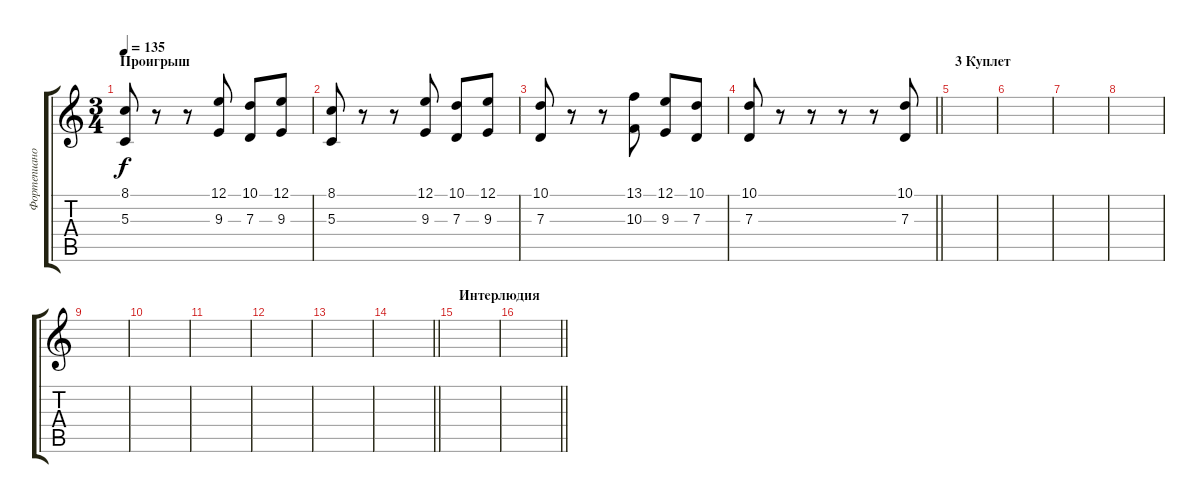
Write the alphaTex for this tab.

\track ("Фортепиано" "Фортепиано") {instrument electricgrandpiano}
\staff {score tabs}
\tuning (E4 B3 G3 D3 A2 E2) {hide}
\ts (3 4)
\section ("" "Проигрыш")
\tempo 135
\clef g2
\ks c
(8.1 5.3).8{dy f} r.8 r.8 (12.1 9.3).8 (10.1 7.3).8 (12.1 9.3).8 |
(8.1 5.3).8 r.8 r.8 (12.1 9.3).8 (10.1 7.3).8 (12.1 9.3).8 |
(10.1 7.3).8 r.8 r.8 (13.1 10.3).8 (12.1 9.3).8 (10.1 7.3).8 |
\barLineRight lightlight
(10.1 7.3).8 r.8 r.8 r.8 r.8 (10.1 7.3).8 |
\section ("" "3 Куплет")
|
|
|
|
|
|
|
|
|
\barLineRight lightlight
|
\section ("" "Интерлюдия")
|
\barLineRight lightlight
